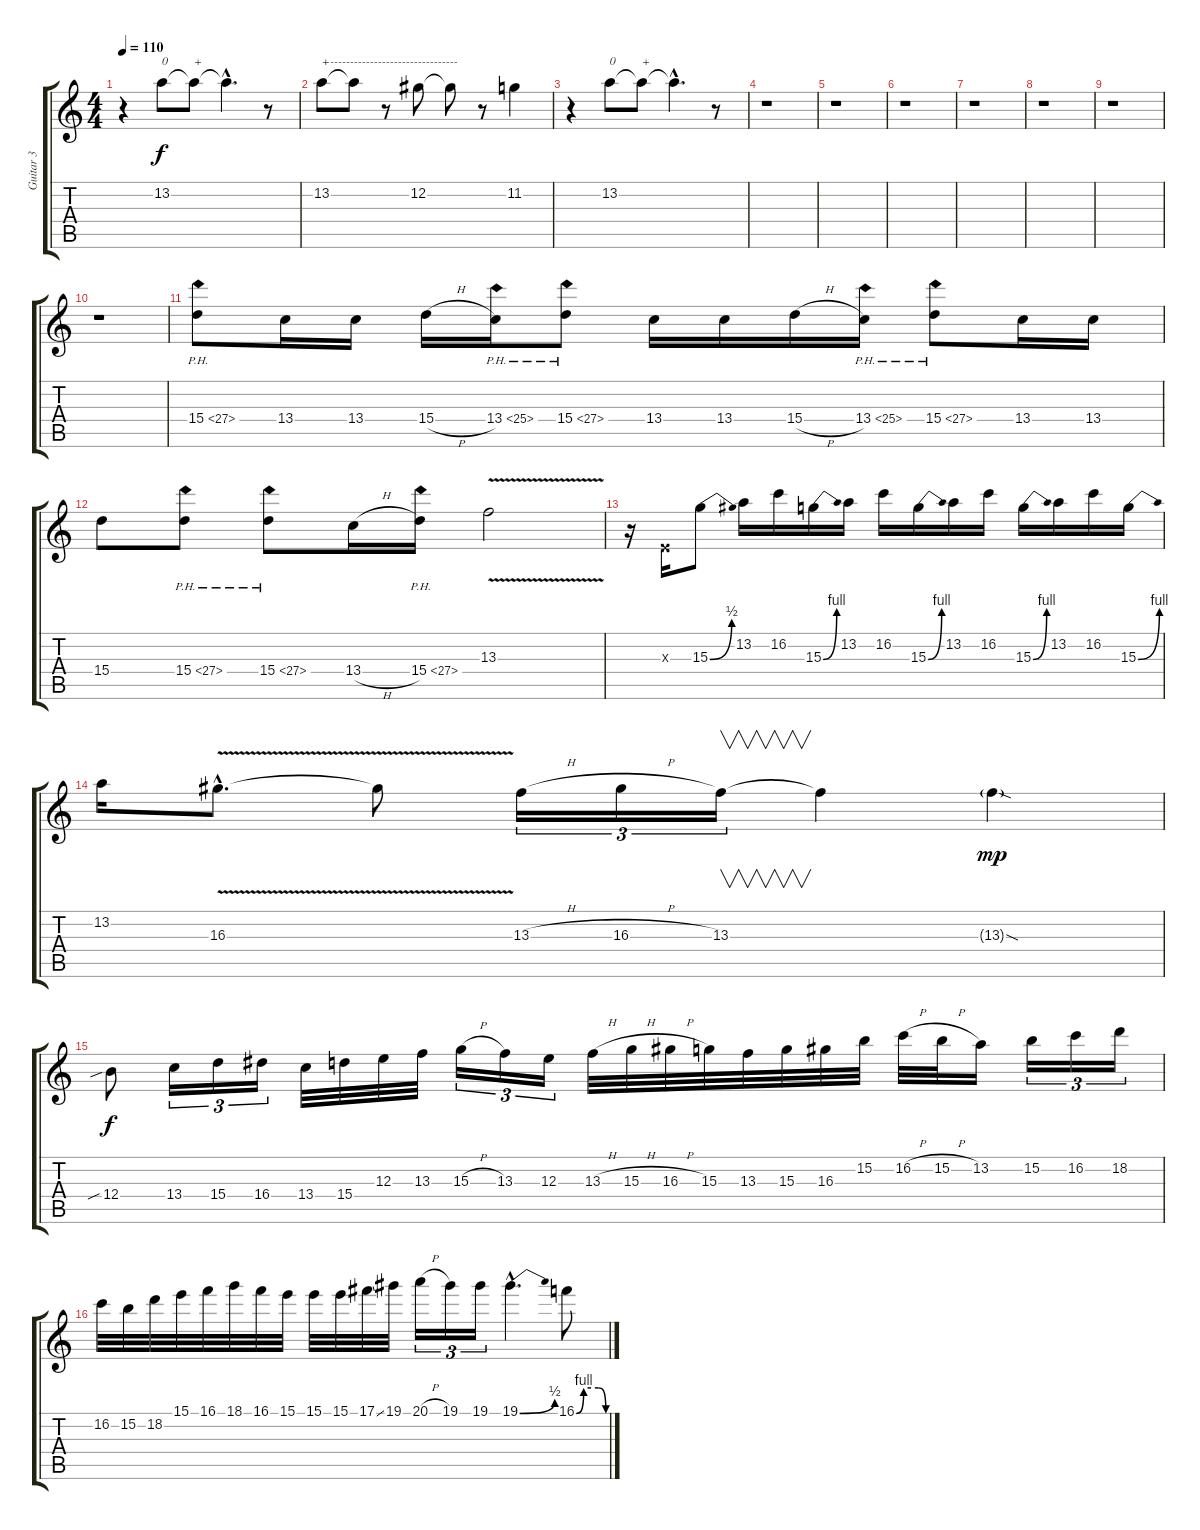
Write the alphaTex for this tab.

\track ("Guitar 3" "Guitar 3") {instrument distortionguitar}
\staff {score tabs}
\tuning (Db4 Ab3 E3 B2 Gb2 B1) {hide}
\ts (4 4)
\tempo 110
\clef g2
\ks c
r.4{dy f} 13.2.8{txt "0"} 13.2{t}.8{txt "+"} 13.2{hac t}.4{d} r.8 |
13.2.8{txt "+--------------------------------"} 13.2{t}.8 r.8 12.2.8 12.2{t}.8 r.8 11.2.4 |
r.4 13.2.8{txt "0"} 13.2{t}.8{txt "+"} 13.2{hac t}.4{d} r.8 |
r.1 |
r.1 |
r.1 |
r.1 |
r.1 |
r.1 |
r.1 |
15.4{ph 12}.8 13.4.16 13.4.16 15.4{h}.16 13.4{ph 12}.16 15.4{ph 12}.8 13.4.16 13.4.16 15.4{h}.16 13.4{ph 12}.16 15.4{ph 12}.8 13.4.16 13.4.16 |
15.4.8 15.4{ph 12}.8 15.4{ph 12}.8 13.4{h}.16 15.4{ph 12}.16 13.3{v}.2 |
r.16 0.3{x}.16 15.3{be (bend 0 0 60 2)}.8 13.2.16 16.2.16 15.3{be (bend 0 0 60 4)}.16 13.2.16 16.2.16 15.3{be (bend 0 0 60 4)}.16 13.2.16 16.2.16 15.3{be (bend 0 0 60 4)}.16 13.2.16 16.2.16 15.3{be (bend 0 0 60 4)}.16 |
13.2.16 16.3{v hac}.8{d} 16.3{t}.8 13.3{h}.16{tu (3 2)} 16.3{h}.16{tu (3 2)} 13.3.16{v tu (3 2)} 13.3{t}.4 13.3{sod g}.4{dy mp} |
12.4{sib}.8{dy f} 13.4.16{tu (3 2)} 15.4.16{tu (3 2)} 16.4.16{tu (3 2)} 13.4.32 15.4.32 12.3.32 13.3.32 15.3{h}.16{tu (3 2)} 13.3.16{tu (3 2)} 12.3.16{tu (3 2)} 13.3{h}.32 15.3{h}.32 16.3{h}.32 15.3.32 13.3.32 15.3.32 16.3.32 15.2.32 16.2{h}.32 15.2{h}.32 13.2.16 15.2.16{tu (3 2)} 16.2.16{tu (3 2)} 18.2.16{tu (3 2)} |
16.2.32 15.2.32 18.2.32 15.1.32 16.1.32 18.1.32 16.1.32 15.1.32 15.1.32 15.1.32 17.1{ss}.32 19.1.32 20.1{h}.16{tu (3 2)} 19.1.16{tu (3 2)} 19.1.16{tu (3 2)} 19.1{be (bend 0 0 60 2) hac}.4{d} 16.1{be (custom 0 0 15 4 30 4 45 4 60 0)}.8
